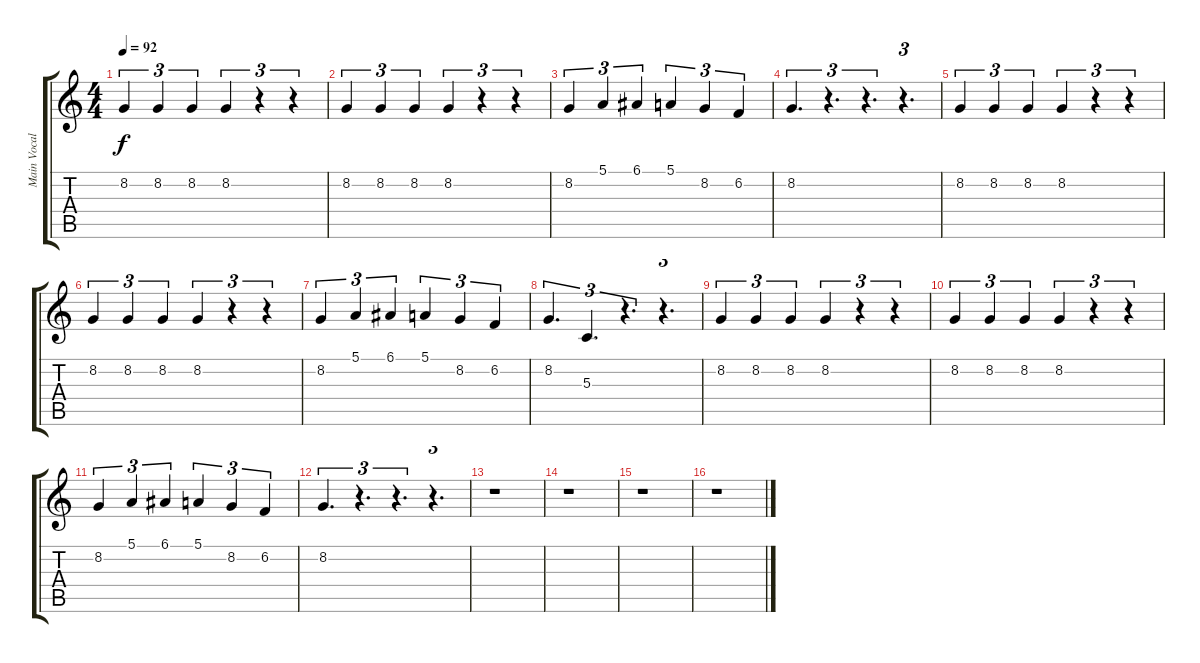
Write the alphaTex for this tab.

\track ("Main Vocal" "Main Vocal") {instrument synthvoice}
\staff {score tabs}
\tuning (E4 B3 G3 D3 A2 E2) {hide}
\ts (4 4)
\tempo 92
\clef g2
\ks c
8.2.4{tu (3 2) dy f} 8.2.4{tu (3 2)} 8.2.4{tu (3 2)} 8.2.4{tu (3 2)} r.4{tu (3 2)} r.4{tu (3 2)} |
8.2.4{tu (3 2)} 8.2.4{tu (3 2)} 8.2.4{tu (3 2)} 8.2.4{tu (3 2)} r.4{tu (3 2)} r.4{tu (3 2)} |
8.2.4{tu (3 2)} 5.1.4{tu (3 2)} 6.1.4{tu (3 2)} 5.1.4{tu (3 2)} 8.2.4{tu (3 2)} 6.2.4{tu (3 2)} |
8.2.4{d tu (3 2)} r.4{d tu (3 2)} r.4{d tu (3 2)} r.4{d tu (3 2)} |
8.2.4{tu (3 2)} 8.2.4{tu (3 2)} 8.2.4{tu (3 2)} 8.2.4{tu (3 2)} r.4{tu (3 2)} r.4{tu (3 2)} |
8.2.4{tu (3 2)} 8.2.4{tu (3 2)} 8.2.4{tu (3 2)} 8.2.4{tu (3 2)} r.4{tu (3 2)} r.4{tu (3 2)} |
8.2.4{tu (3 2)} 5.1.4{tu (3 2)} 6.1.4{tu (3 2)} 5.1.4{tu (3 2)} 8.2.4{tu (3 2)} 6.2.4{tu (3 2)} |
8.2.4{d tu (3 2)} 5.3.4{d tu (3 2)} r.4{d tu (3 2)} r.4{d tu (3 2)} |
8.2.4{tu (3 2)} 8.2.4{tu (3 2)} 8.2.4{tu (3 2)} 8.2.4{tu (3 2)} r.4{tu (3 2)} r.4{tu (3 2)} |
8.2.4{tu (3 2)} 8.2.4{tu (3 2)} 8.2.4{tu (3 2)} 8.2.4{tu (3 2)} r.4{tu (3 2)} r.4{tu (3 2)} |
8.2.4{tu (3 2)} 5.1.4{tu (3 2)} 6.1.4{tu (3 2)} 5.1.4{tu (3 2)} 8.2.4{tu (3 2)} 6.2.4{tu (3 2)} |
8.2.4{d tu (3 2)} r.4{d tu (3 2)} r.4{d tu (3 2)} r.4{d tu (3 2)} |
r.1 |
r.1 |
r.1 |
r.1
